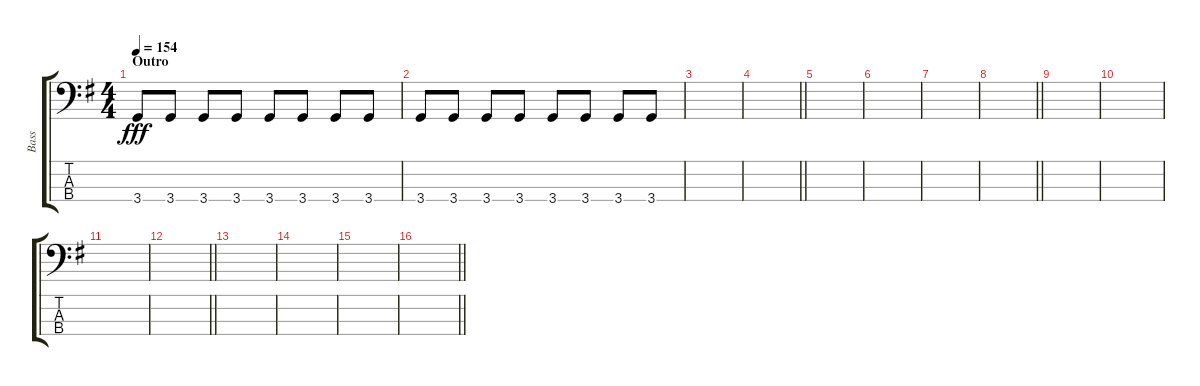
\track ("Bass" "Bass") {instrument electricbassfinger}
\staff {score tabs}
\tuning (G2 D2 A1 E1) {hide}
\ts (4 4)
\section ("" "Outro")
\tempo 154
\clef f4
\ks g
3.4.8{dy fff} 3.4.8 3.4.8 3.4.8 3.4.8 3.4.8 3.4.8 3.4.8 |
3.4.8 3.4.8 3.4.8 3.4.8 3.4.8 3.4.8 3.4.8 3.4.8 |
|
\barLineRight lightlight
|
|
|
|
\barLineRight lightlight
|
|
|
|
\barLineRight lightlight
|
|
|
|
\barLineRight lightlight
